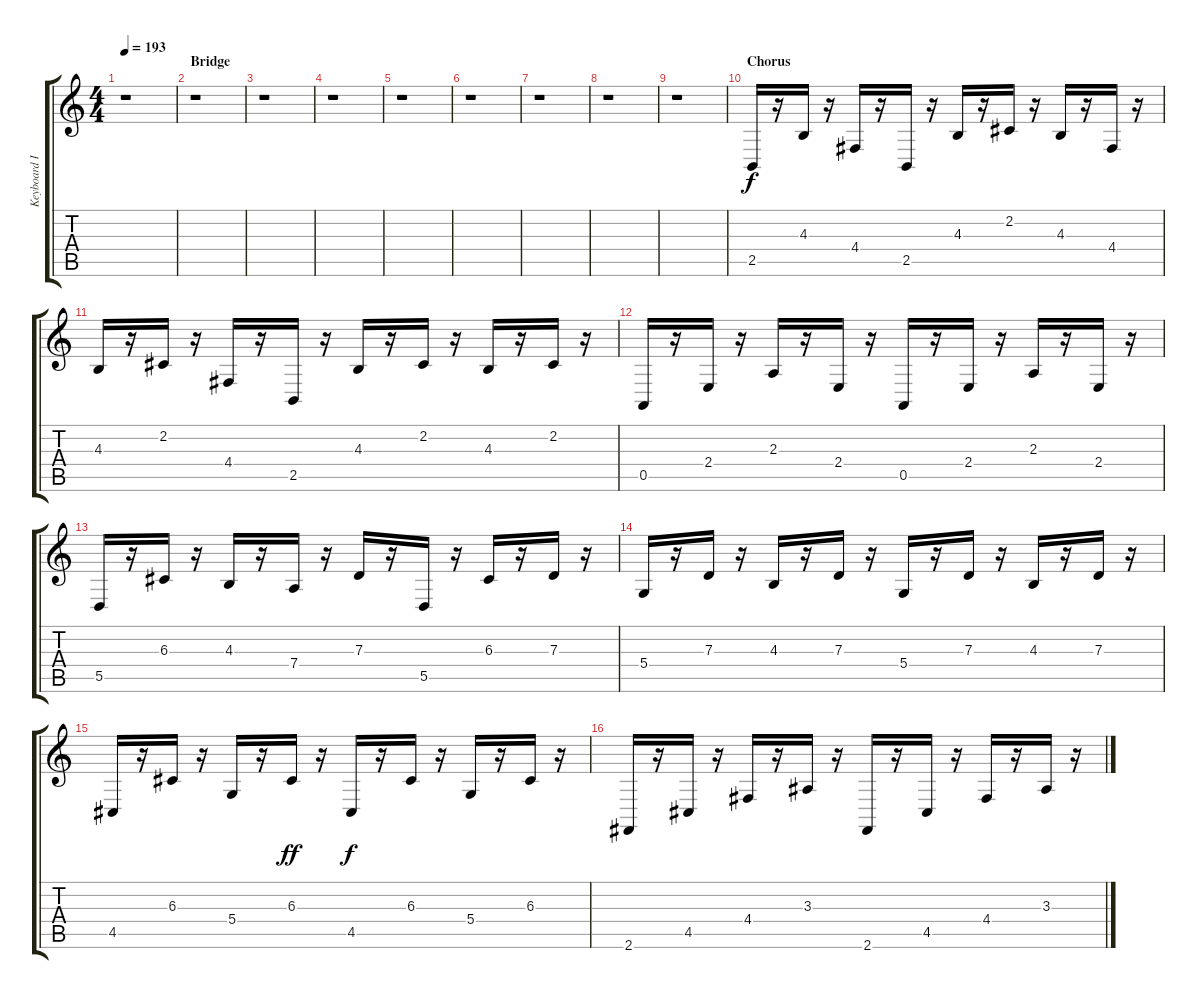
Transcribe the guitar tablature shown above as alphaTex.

\track ("Keyboard III" "Keyboard I") {instrument synthbrass2}
\staff {score tabs}
\tuning (E4 B3 G3 D3 A2 E2) {hide}
\ts (4 4)
\tempo 193
\clef g2
\ks c
r.1{dy fff} |
\section ("" "Bridge")
r.1 |
r.1 |
r.1 |
r.1 |
r.1 |
r.1 |
r.1 |
r.1 |
\section ("" "Chorus")
2.5.16{dy f balance 8 instrument synthbrass2} r.16 4.3.16 r.16 4.4.16 r.16 2.5.16 r.16 4.3.16 r.16 2.2.16 r.16 4.3.16 r.16 4.4.16 r.16 |
4.3.16 r.16 2.2.16 r.16 4.4.16 r.16 2.5.16 r.16 4.3.16 r.16 2.2.16 r.16 4.3.16 r.16 2.2.16 r.16 |
0.5.16 r.16 2.4.16 r.16 2.3.16 r.16 2.4.16 r.16 0.5.16 r.16 2.4.16 r.16 2.3.16 r.16 2.4.16 r.16 |
5.5.16 r.16 6.3.16 r.16 4.3.16 r.16 7.4.16 r.16 7.3.16 r.16 5.5.16 r.16 6.3.16 r.16 7.3.16 r.16 |
5.4.16 r.16 7.3.16 r.16 4.3.16 r.16 7.3.16 r.16 5.4.16 r.16 7.3.16 r.16 4.3.16 r.16 7.3.16 r.16 |
4.5.16 r.16 6.3.16 r.16 5.4.16 r.16 6.3.16{dy ff} r.16 4.5.16{dy f} r.16 6.3.16 r.16 5.4.16 r.16 6.3.16 r.16 |
2.6.16 r.16 4.5.16 r.16 4.4.16 r.16 3.3.16 r.16 2.6.16 r.16 4.5.16 r.16 4.4.16 r.16 3.3.16 r.16
